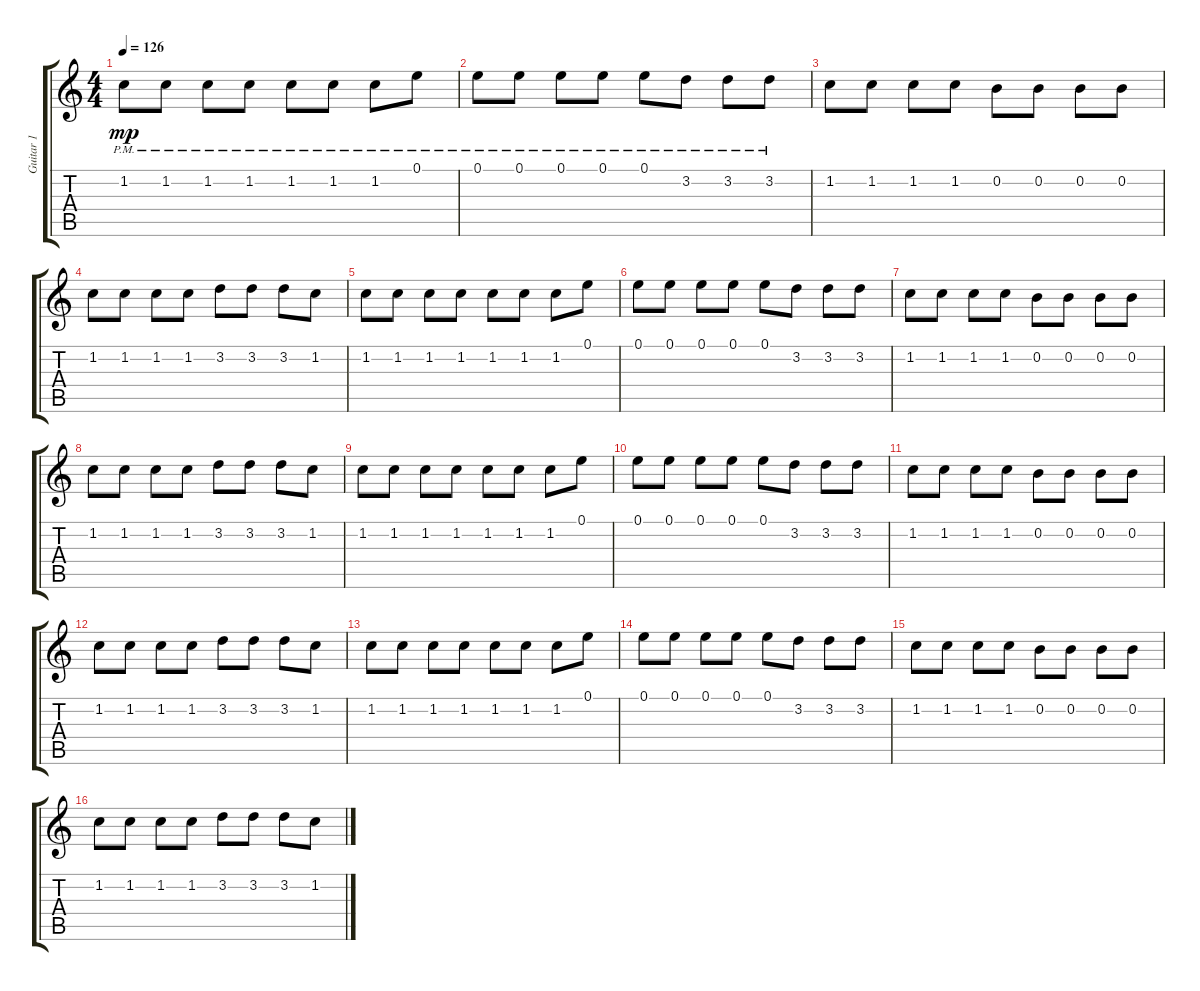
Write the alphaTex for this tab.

\track ("Guitar 1" "Guitar 1") {instrument distortionguitar}
\staff {score tabs}
\tuning (E4 B3 G3 D3 A2 E2) {hide}
\ts (4 4)
\tempo 126
\clef g2
\ks c
1.2{pm}.8{dy mp} 1.2{pm}.8 1.2{pm}.8 1.2{pm}.8 1.2{pm}.8 1.2{pm}.8 1.2{pm}.8 0.1{pm}.8 |
0.1{pm}.8 0.1{pm}.8 0.1{pm}.8 0.1{pm}.8 0.1{pm}.8 3.2{pm}.8 3.2{pm}.8 3.2{pm}.8 |
1.2.8 1.2.8 1.2.8 1.2.8 0.2.8 0.2.8 0.2.8 0.2.8 |
1.2.8 1.2.8 1.2.8 1.2.8 3.2.8 3.2.8 3.2.8 1.2.8 |
1.2.8 1.2.8 1.2.8 1.2.8 1.2.8 1.2.8 1.2.8 0.1.8 |
0.1.8 0.1.8 0.1.8 0.1.8 0.1.8 3.2.8 3.2.8 3.2.8 |
1.2.8 1.2.8 1.2.8 1.2.8 0.2.8 0.2.8 0.2.8 0.2.8 |
1.2.8 1.2.8 1.2.8 1.2.8 3.2.8 3.2.8 3.2.8 1.2.8 |
1.2.8 1.2.8 1.2.8 1.2.8 1.2.8 1.2.8 1.2.8 0.1.8 |
0.1.8 0.1.8 0.1.8 0.1.8 0.1.8 3.2.8 3.2.8 3.2.8 |
1.2.8 1.2.8 1.2.8 1.2.8 0.2.8 0.2.8 0.2.8 0.2.8 |
1.2.8 1.2.8 1.2.8 1.2.8 3.2.8 3.2.8 3.2.8 1.2.8 |
1.2.8 1.2.8 1.2.8 1.2.8 1.2.8 1.2.8 1.2.8 0.1.8 |
0.1.8 0.1.8 0.1.8 0.1.8 0.1.8 3.2.8 3.2.8 3.2.8 |
1.2.8 1.2.8 1.2.8 1.2.8 0.2.8 0.2.8 0.2.8 0.2.8 |
1.2.8 1.2.8 1.2.8 1.2.8 3.2.8 3.2.8 3.2.8 1.2.8
